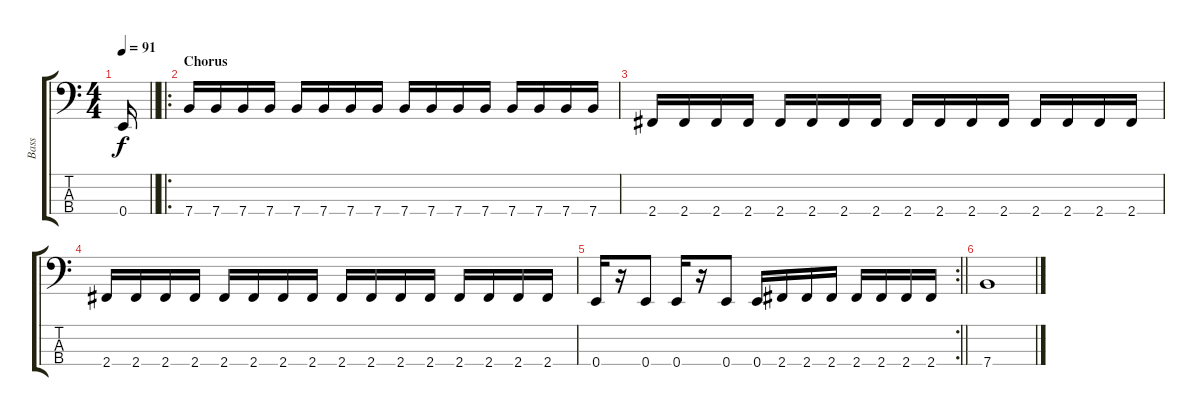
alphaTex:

\track ("Bass" "Bass") {instrument electricbasspick}
\staff {score tabs}
\tuning (G2 D2 A1 E1) {hide}
\ts (4 4)
\tempo 91
\clef f4
\barLineRight lightlight
\ks c
0.4.16{dy f} |
\ro
\section ("" "Chorus")
7.4.16 7.4.16 7.4.16 7.4.16 7.4.16 7.4.16 7.4.16 7.4.16 7.4.16 7.4.16 7.4.16 7.4.16 7.4.16 7.4.16 7.4.16 7.4.16 |
2.4.16 2.4.16 2.4.16 2.4.16 2.4.16 2.4.16 2.4.16 2.4.16 2.4.16 2.4.16 2.4.16 2.4.16 2.4.16 2.4.16 2.4.16 2.4.16 |
2.4.16 2.4.16 2.4.16 2.4.16 2.4.16 2.4.16 2.4.16 2.4.16 2.4.16 2.4.16 2.4.16 2.4.16 2.4.16 2.4.16 2.4.16 2.4.16 |
\rc 2
\barLineRight lightlight
0.4.16 r.16 0.4.8 0.4.16 r.16 0.4.8 0.4.16 2.4.16 2.4.16 2.4.16 2.4.16 2.4.16 2.4.16 2.4.16 |
7.4.1
